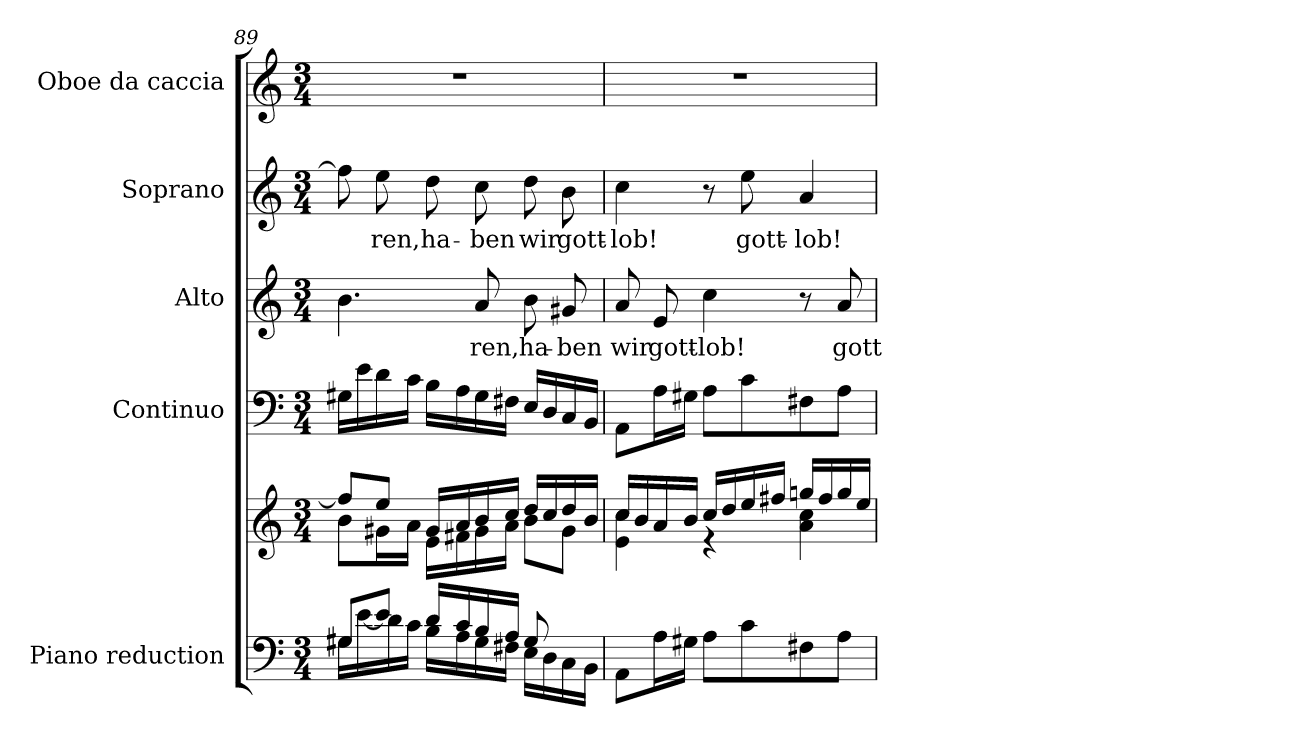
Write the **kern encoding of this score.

**kern	**kern	**kern	**kern	**text	**kern	**text	**kern
*part5	*part5	*part4	*part3	*part3	*part2	*part2	*part1
*staff6	*staff5	*staff4	*staff3	*staff3	*staff2	*staff2	*staff1
*I"Piano reduction	*	*I"Continuo	*I"Alto	*	*I"Soprano	*	*I"Oboe da caccia
*I'Pno	*	*	*	*	*	*	*I'Ob
*clefF4	*clefG2	*clefF4	*clefG2	*	*clefG2	*	*clefG2
*k[]	*k[]	*k[]	*k[]	*	*k[]	*	*k[]
*M3/4	*M3/4	*M3/4	*M3/4	*	*M3/4	*	*M3/4
=89	=89	=89	=89	=89	=89	=89	=89
*^	*^	*	*	*	*	*	*
*	*	*	*^	*	*	*	*	*	*
8G#X/L	16G#\LL	8ff/L]	8b\L	8ryy	16G#X\LL	4.b\	.	8ff\]	.	2.r
.	[16e\	.	.	.	16e\	.	.	.	.	.
*	*	*	*v	*v	*	*	*	*	*	*
!	!	!	!	!	!	!	!	!LO:LY:b	!
8e/J]	16d\	8ee/J	16g#X\L	16d\	.	.	8ee\	-ren,	.
.	16c\JJ	.	16a\JJ	16c\JJ	.	.	.	.	.
!	!	!	!	!	!	!	!	!LO:LY:b	!
16d/LL	16B\LL	16g#/LL	16e\LL	16B\LL	.	.	8dd\	ha-	.
16c/	16A\	16a/	16f#X\	16A\	.	.	.	.	.
!	!	!	!	!	!	!LO:LY:b	!	!LO:LY:b	!
16B/	16G#\	16b/	16g#\	16G#\	8a/	-ren,	8cc\	-ben	.
16A/JJ	16F#X\JJ	16cc/JJ	16a\JJ	16F#X\JJ	.	.	.	.	.
!	!	!	!	!	!	!LO:LY:b	!	!LO:LY:b	!
8G#/L	16E\LL	16dd/LL	8b\L	16E/LL	8b\	ha-	8dd\	wir	.
.	16D\	16cc/	.	16D/	.	.	.	.	.
*	*	*	*^	*	*	*	*	*	*
!	!	!	!	!	!	!	!LO:LY:b	!	!LO:LY:b	!
8ryy	16C\	16dd/	8g#\J	8e\J	16C/	8g#X/	-ben	8b\	gott-	.
.	16BB\JJ	16b/JJ	.	.	16BB/JJ	.	.	.	.	.
*	*	*	*v	*v	*	*	*	*	*	*
!!LO:LB:g=z
=90	=90	=90	=90	=90	=90	=90	=90	=90	=90
!	!	!	!	!	!	!LO:LY:b	!	!LO:LY:b	!
*v	*v	*	*	*	*	*	*	*	*
8AA\L	16cc/LL	4e\ 4cc\	8AA\L	8a/	wir	4cc\	-lob!	2.r
.	16b/	.	.	.	.	.	.	.
!	!	!	!	!	!LO:LY:b	!	!	!
16A\L	16a/	.	16A\L	8e/	gott-	.	.	.
16G#X\JJ	16b/JJ	.	16G#X\JJ	.	.	.	.	.
!	!	!	!	!	!LO:LY:b	!	!	!
8A\L	16cc/LL	4re	8A\L	4cc\	-lob!	8r	.	.
.	16dd/	.	.	.	.	.	.	.
!	!	!	!	!	!	!	!LO:LY:b	!
8c\	16ee/	.	8c\	.	.	8ee\	gott-	.
.	16ff#X/JJ	.	.	.	.	.	.	.
!	!	!	!	!	!	!	!LO:LY:b	!
8F#X\	16ggn/LL	4a\ 4cc\	8F#X\	8r	.	4a/	-lob!	.
.	16ff#/	.	.	.	.	.	.	.
!	!	!	!	!	!LO:LY:b	!	!	!
8A\J	16gg/	.	8A\J	8a/	gott-	.	.	.
.	16ee/JJ	.	.	.	.	.	.	.
*	*v	*v	*	*	*	*	*	*
=	=	=	=	=	=	=	=
*-	*-	*-	*-	*-	*-	*-	*-
